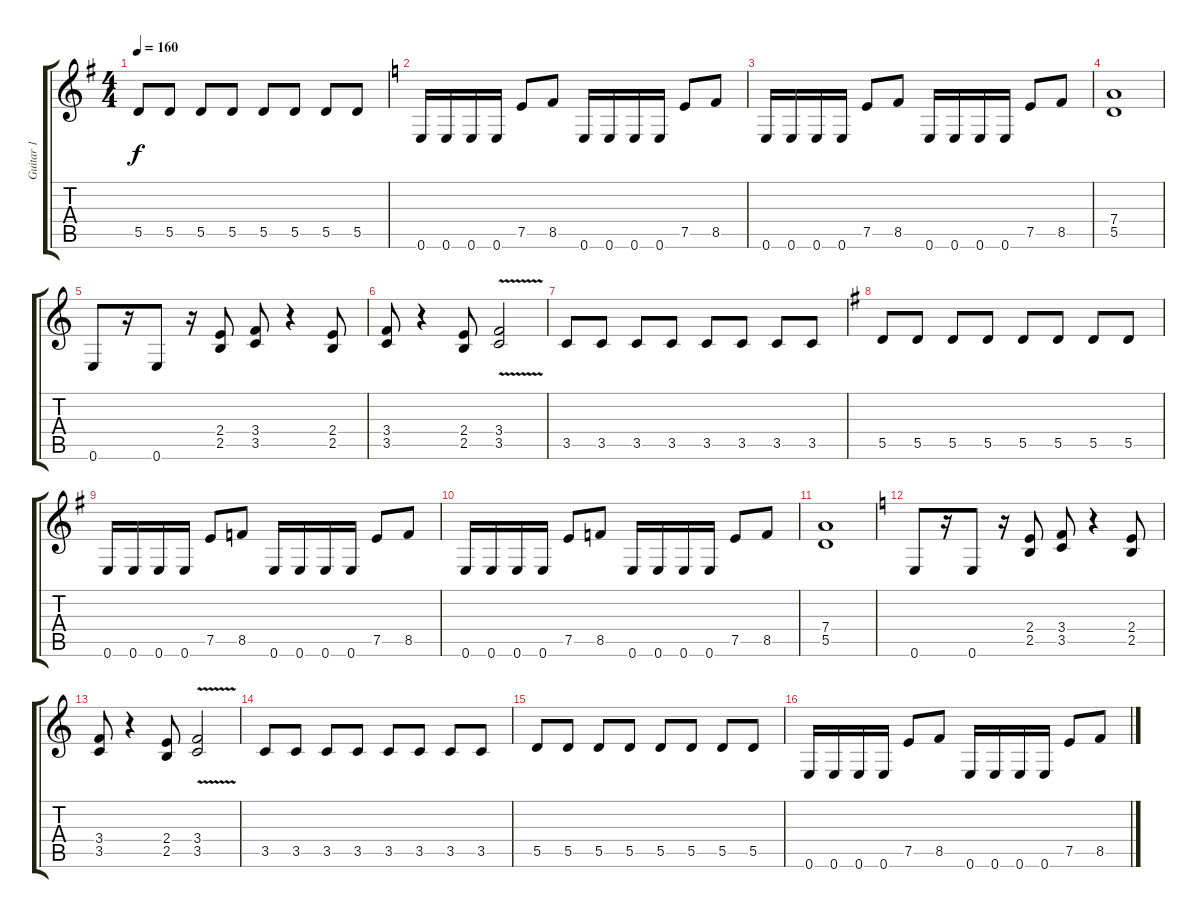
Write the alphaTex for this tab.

\track ("Guitar 1" "Guitar 1") {instrument overdrivenguitar}
\staff {score tabs}
\tuning (E4 B3 G3 D3 A2 E2) {hide}
\ts (4 4)
\tempo 160
\clef g2
\ks g
5.5.8{dy f} 5.5.8 5.5.8 5.5.8 5.5.8 5.5.8 5.5.8 5.5.8 |
\ks c
0.6.16 0.6.16 0.6.16 0.6.16 7.5.8 8.5.8 0.6.16 0.6.16 0.6.16 0.6.16 7.5.8 8.5.8 |
0.6.16 0.6.16 0.6.16 0.6.16 7.5.8 8.5.8 0.6.16 0.6.16 0.6.16 0.6.16 7.5.8 8.5.8 |
(7.4 5.5).1 |
0.6.8 r.16 0.6.8 r.16 (2.4 2.5).8 (3.4 3.5).8 r.4 (2.4 2.5).8 |
(3.4 3.5).8 r.4 (2.4 2.5).8 (3.4{v} 3.5{v}).2 |
3.5.8 3.5.8 3.5.8 3.5.8 3.5.8 3.5.8 3.5.8 3.5.8 |
\ks g
5.5.8 5.5.8 5.5.8 5.5.8 5.5.8 5.5.8 5.5.8 5.5.8 |
0.6.16 0.6.16 0.6.16 0.6.16 7.5.8 8.5.8 0.6.16 0.6.16 0.6.16 0.6.16 7.5.8 8.5.8 |
0.6.16 0.6.16 0.6.16 0.6.16 7.5.8 8.5.8 0.6.16 0.6.16 0.6.16 0.6.16 7.5.8 8.5.8 |
(7.4 5.5).1 |
\ks c
0.6.8 r.16 0.6.8 r.16 (2.4 2.5).8 (3.4 3.5).8 r.4 (2.4 2.5).8 |
(3.4 3.5).8 r.4 (2.4 2.5).8 (3.4{v} 3.5{v}).2 |
3.5.8 3.5.8 3.5.8 3.5.8 3.5.8 3.5.8 3.5.8 3.5.8 |
5.5.8 5.5.8 5.5.8 5.5.8 5.5.8 5.5.8 5.5.8 5.5.8 |
0.6.16 0.6.16 0.6.16 0.6.16 7.5.8 8.5.8 0.6.16 0.6.16 0.6.16 0.6.16 7.5.8 8.5.8
